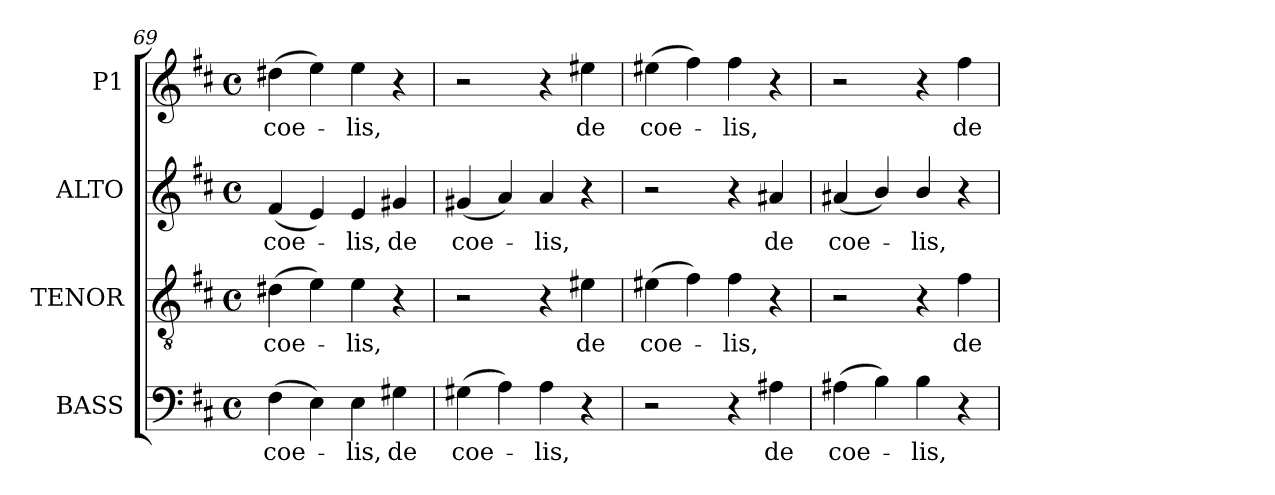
**kern	**text	**kern	**text	**kern	**text	**kern	**text
*part4	*part4	*part3	*part3	*part2	*part2	*part1	*part1
*staff4	*staff4	*staff3	*staff3	*staff2	*staff2	*staff1	*staff1
*I"BASS	*	*I"TENOR	*	*I"ALTO	*	*I"P1	*
*clefF4	*	*clefGv2	*	*clefG2	*	*clefG2	*
*	*	*ITrd7c12	*	*	*	*	*
*k[f#c#]	*	*k[f#c#]	*	*k[f#c#]	*	*k[f#c#]	*
*D:	*	*D:	*	*D:	*	*D:	*
*M4/4	*	*M4/4	*	*M4/4	*	*M4/4	*
*met(c)	*	*met(c)	*	*met(c)	*	*met(c)	*
=69	=69	=69	=69	=69	=69	=69	=69
!	!LO:LY:b:color=#000000	!	!	!	!	!	!
!	!	!	!LO:LY:b:color=#000000	!	!	!	!
!	!	!	!	!	!LO:LY:b:color=#000000	!	!
!	!	!	!	!	!	!	!LO:LY:b:color=#000000
(4F#i\	coe-	(4D#Xi\	coe-	(4f#i/	coe-	(4dd#Xi\	coe-
4Ei\)	.	4Ei\)	.	4ei/)	.	4eei\)	.
!	!LO:LY:b:color=#000000	!	!	!	!	!	!
!	!	!	!LO:LY:b:color=#000000	!	!	!	!
!	!	!	!	!	!LO:LY:b:color=#000000	!	!
!	!	!	!	!	!	!	!LO:LY:b:color=#000000
4Ei\	-lis,	4Ei\	-lis,	4ei/	-lis,	4eei\	-lis,
!	!LO:LY:b:color=#000000	!	!	!	!	!	!
!	!	!	!	!	!LO:LY:b:color=#000000	!	!
4G#Xi\	de	4r	.	4g#Xi/	de	4r	.
=70	=70	=70	=70	=70	=70	=70	=70
!	!LO:LY:b:color=#000000	!	!	!	!	!	!
!	!	!	!	!	!LO:LY:b:color=#000000	!	!
(4G#Xi\	coe-	2r	.	(4g#Xi/	coe-	2r	.
4Ai\)	.	.	.	4ai/)	.	.	.
!	!LO:LY:b:color=#000000	!	!	!	!	!	!
!	!	!	!	!	!LO:LY:b:color=#000000	!	!
4Ai\	-lis,	4r	.	4ai/	-lis,	4r	.
!	!	!	!LO:LY:b:color=#000000	!	!	!	!
!	!	!	!	!	!	!	!LO:LY:b:color=#000000
4r	.	4E#Xi\	de	4r	.	4ee#Xi\	de
=71	=71	=71	=71	=71	=71	=71	=71
!	!	!	!LO:LY:b:color=#000000	!	!	!	!
!	!	!	!	!	!	!	!LO:LY:b:color=#000000
2r	.	(4E#Xi\	coe-	2r	.	(4ee#Xi\	coe-
.	.	4F#i\)	.	.	.	4ff#i\)	.
!	!	!	!LO:LY:b:color=#000000	!	!	!	!
!	!	!	!	!	!	!	!LO:LY:b:color=#000000
4r	.	4F#i\	-lis,	4r	.	4ff#i\	-lis,
!	!LO:LY:b:color=#000000	!	!	!	!	!	!
!	!	!	!	!	!LO:LY:b:color=#000000	!	!
4A#Xi\	de	4r	.	4a#Xi/	de	4r	.
=72	=72	=72	=72	=72	=72	=72	=72
!	!LO:LY:b:color=#000000	!	!	!	!	!	!
!	!	!	!	!	!LO:LY:b:color=#000000	!	!
(4A#Xi\	coe-	2r	.	(4a#Xi/	coe-	2r	.
4Bi\)	.	.	.	4bi/)	.	.	.
!	!LO:LY:b:color=#000000	!	!	!	!	!	!
!	!	!	!	!	!LO:LY:b:color=#000000	!	!
4Bi\	-lis,	4r	.	4bi/	-lis,	4r	.
!	!	!	!LO:LY:b:color=#000000	!	!	!	!
!	!	!	!	!	!	!	!LO:LY:b:color=#000000
4r	.	4F#i\	de	4r	.	4ff#i\	de
=	=	=	=	=	=	=	=
*-	*-	*-	*-	*-	*-	*-	*-
